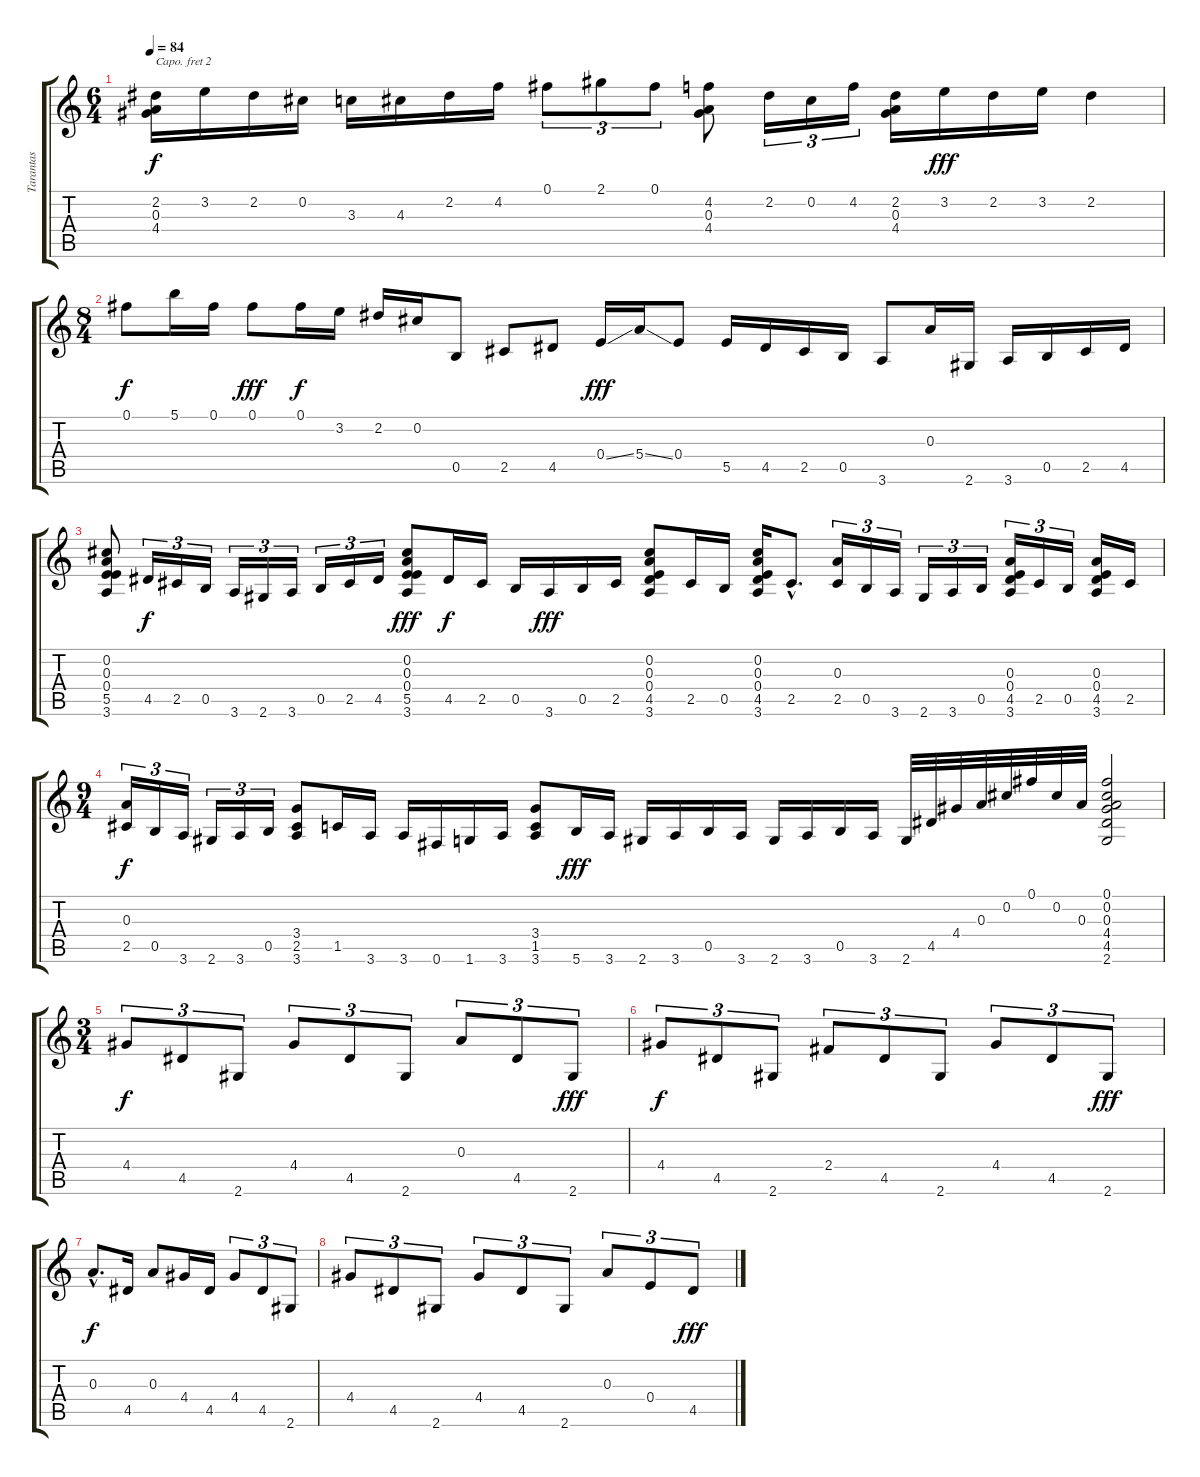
\track ("Tarantas" "Tarantas") {instrument acousticguitarnylon}
\staff {score tabs}
\capo 2
\tuning (E4 B3 G3 D3 A2 E2) {hide}
\ts (6 4)
\tempo 84
\clef g2
\ks c
(2.2 0.3 4.4).16{dy f} 3.2.16 2.2.16 0.2.16 3.3.16 4.3.16 2.2.16 4.2.16 0.1.8{tu (3 2)} 2.1.8{tu (3 2)} 0.1.8{tu (3 2)} (4.2 0.3 4.4).8 2.2.16{tu (3 2)} 0.2.16{tu (3 2)} 4.2.16{tu (3 2)} (2.2 0.3 4.4).16 3.2.16{dy fff} 2.2.16 3.2.16 2.2.4 |
\ts (8 4)
0.1.8{dy f} 5.1.16 0.1.16 0.1.8{dy fff} 0.1.16{dy f} 3.2.16 2.2.16 0.2.16 0.5.8 2.5.8 4.5.8 0.4{ss}.16{dy fff} 5.4{ss}.16 0.4.8 5.5.16 4.5.16 2.5.16 0.5.16 3.6.8 0.3.16 2.6.16 3.6.16 0.5.16 2.5.16 4.5.16 |
(0.2 0.3 0.4 5.5 3.6).8 4.5.16{tu (3 2) dy f} 2.5.16{tu (3 2)} 0.5.16{tu (3 2)} 3.6.16{tu (3 2)} 2.6.16{tu (3 2)} 3.6.16{tu (3 2)} 0.5.16{tu (3 2)} 2.5.16{tu (3 2)} 4.5.16{tu (3 2)} (0.2 0.3 0.4 5.5 3.6).8{dy fff} 4.5.16{dy f} 2.5.16 0.5.16 3.6.16{dy fff} 0.5.16 2.5.16 (0.2 0.3 0.4 4.5 3.6).8 2.5.16 0.5.16 (0.2 0.3 0.4 4.5 3.6).16 2.5{hac}.8{d} (0.3 2.5).16{tu (3 2)} 0.5.16{tu (3 2)} 3.6.16{tu (3 2)} 2.6.16{tu (3 2)} 3.6.16{tu (3 2)} 0.5.16{tu (3 2)} (0.3 0.4 4.5 3.6).16{tu (3 2)} 2.5.16{tu (3 2)} 0.5.16{tu (3 2)} (0.3 0.4 4.5 3.6).16 2.5.16 |
\ts (9 4)
(0.3 2.5).16{tu (3 2) dy f} 0.5.16{tu (3 2)} 3.6.16{tu (3 2)} 2.6.16{tu (3 2)} 3.6.16{tu (3 2)} 0.5.16{tu (3 2)} (3.4 2.5 3.6).8 1.5.16 3.6.16 3.6.16 0.6.16 1.6.16 3.6.16 (3.4 1.5 3.6).8 5.6.16{dy fff} 3.6.16 2.6.16 3.6.16 0.5.16 3.6.16 2.6.16 3.6.16 0.5.16 3.6.16 2.6.32 4.5.32 4.4.32 0.3.32 0.2.32 0.1.32 0.2.32 0.3.32 (0.1 0.2 0.3 4.4 4.5 2.6).2 |
\ts (3 4)
4.4.8{tu (3 2) dy f} 4.5.8{tu (3 2)} 2.6.8{tu (3 2)} 4.4.8{tu (3 2)} 4.5.8{tu (3 2)} 2.6.8{tu (3 2)} 0.3.8{tu (3 2)} 4.5.8{tu (3 2)} 2.6.8{tu (3 2) dy fff} |
4.4.8{tu (3 2) dy f} 4.5.8{tu (3 2)} 2.6.8{tu (3 2)} 2.4.8{tu (3 2)} 4.5.8{tu (3 2)} 2.6.8{tu (3 2)} 4.4.8{tu (3 2)} 4.5.8{tu (3 2)} 2.6.8{tu (3 2) dy fff} |
0.3{hac}.8{d dy f} 4.5.16 0.3.8 4.4.16 4.5.16 4.4.8{tu (3 2)} 4.5.8{tu (3 2)} 2.6.8{tu (3 2)} |
4.4.8{tu (3 2)} 4.5.8{tu (3 2)} 2.6.8{tu (3 2)} 4.4.8{tu (3 2)} 4.5.8{tu (3 2)} 2.6.8{tu (3 2)} 0.3.8{tu (3 2)} 0.4.8{tu (3 2)} 4.5.8{tu (3 2) dy fff}
